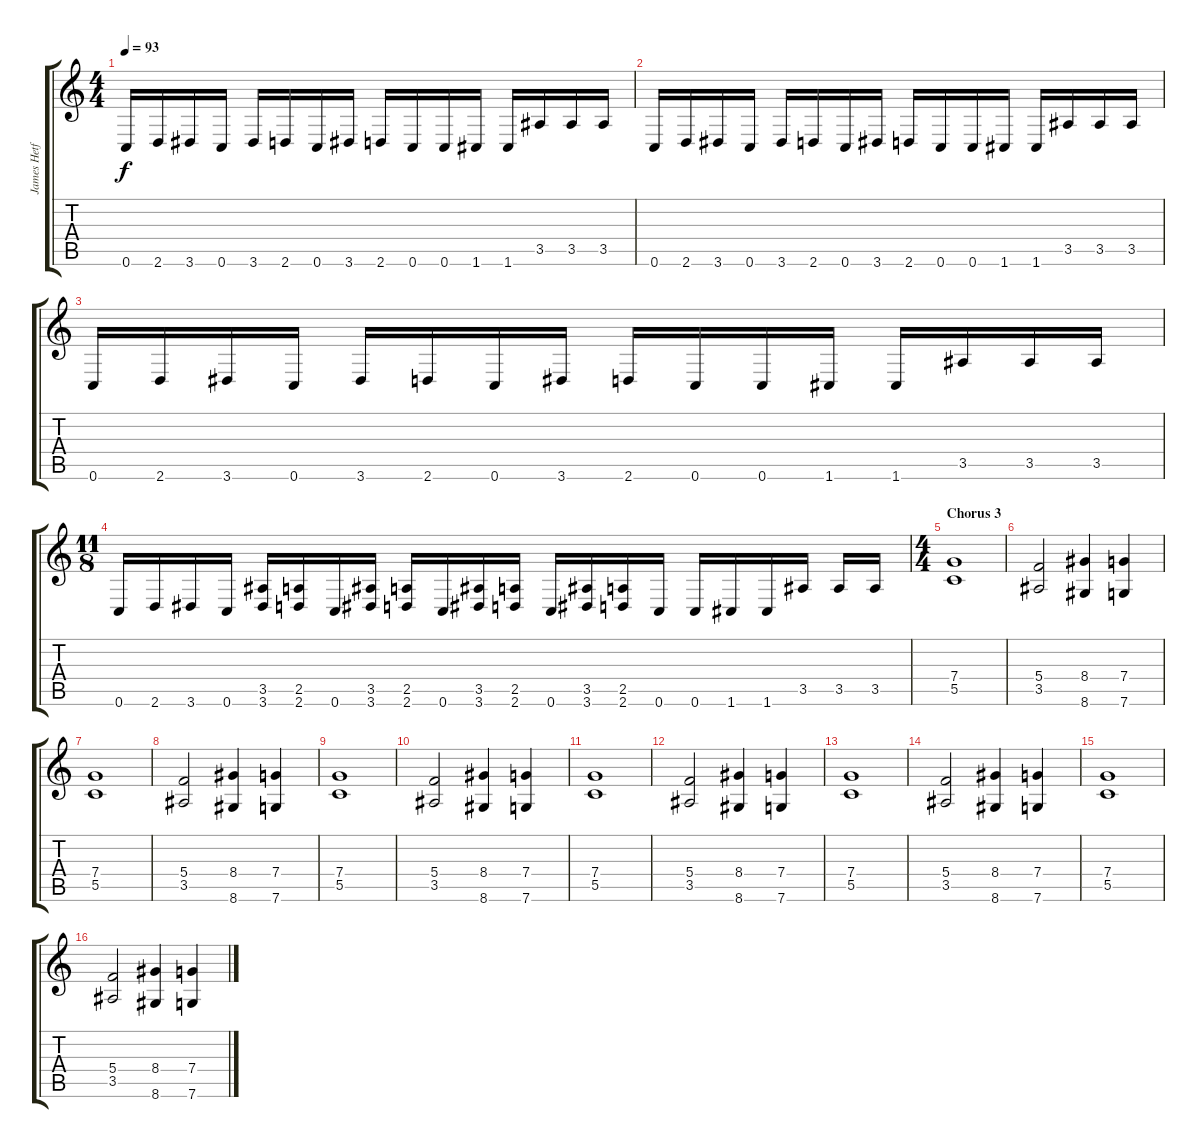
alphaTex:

\track ("James Hetfield" "James Hetf") {instrument overdrivenguitar}
\staff {score tabs}
\tuning (D4 A3 F3 C3 G2 C2) {hide}
\ts (4 4)
\tempo 93
\clef g2
\ks c
0.6.16{dy f} 2.6.16 3.6.16 0.6.16 3.6.16 2.6.16 0.6.16 3.6.16 2.6.16 0.6.16 0.6.16 1.6.16 1.6.16 3.5.16 3.5.16 3.5.16 |
0.6.16 2.6.16 3.6.16 0.6.16 3.6.16 2.6.16 0.6.16 3.6.16 2.6.16 0.6.16 0.6.16 1.6.16 1.6.16 3.5.16 3.5.16 3.5.16 |
0.6.16 2.6.16 3.6.16 0.6.16 3.6.16 2.6.16 0.6.16 3.6.16 2.6.16 0.6.16 0.6.16 1.6.16 1.6.16 3.5.16 3.5.16 3.5.16 |
\ts (11 8)
0.6.16 2.6.16 3.6.16 0.6.16 (3.5 3.6).16 (2.5 2.6).16 0.6.16 (3.5 3.6).16 (2.5 2.6).16 0.6.16 (3.5 3.6).16 (2.5 2.6).16 0.6.16 (3.5 3.6).16 (2.5 2.6).16 0.6.16 0.6.16 1.6.16 1.6.16 3.5.16 3.5.16 3.5.16 |
\ts (4 4)
\section ("" "Chorus 3")
(7.4 5.5).1 |
(5.4 3.5).2 (8.4 8.6).4 (7.4 7.6).4 |
(7.4 5.5).1 |
(5.4 3.5).2 (8.4 8.6).4 (7.4 7.6).4 |
(7.4 5.5).1 |
(5.4 3.5).2 (8.4 8.6).4 (7.4 7.6).4 |
(7.4 5.5).1 |
(5.4 3.5).2 (8.4 8.6).4 (7.4 7.6).4 |
(7.4 5.5).1 |
(5.4 3.5).2 (8.4 8.6).4 (7.4 7.6).4 |
(7.4 5.5).1 |
(5.4 3.5).2 (8.4 8.6).4 (7.4 7.6).4
